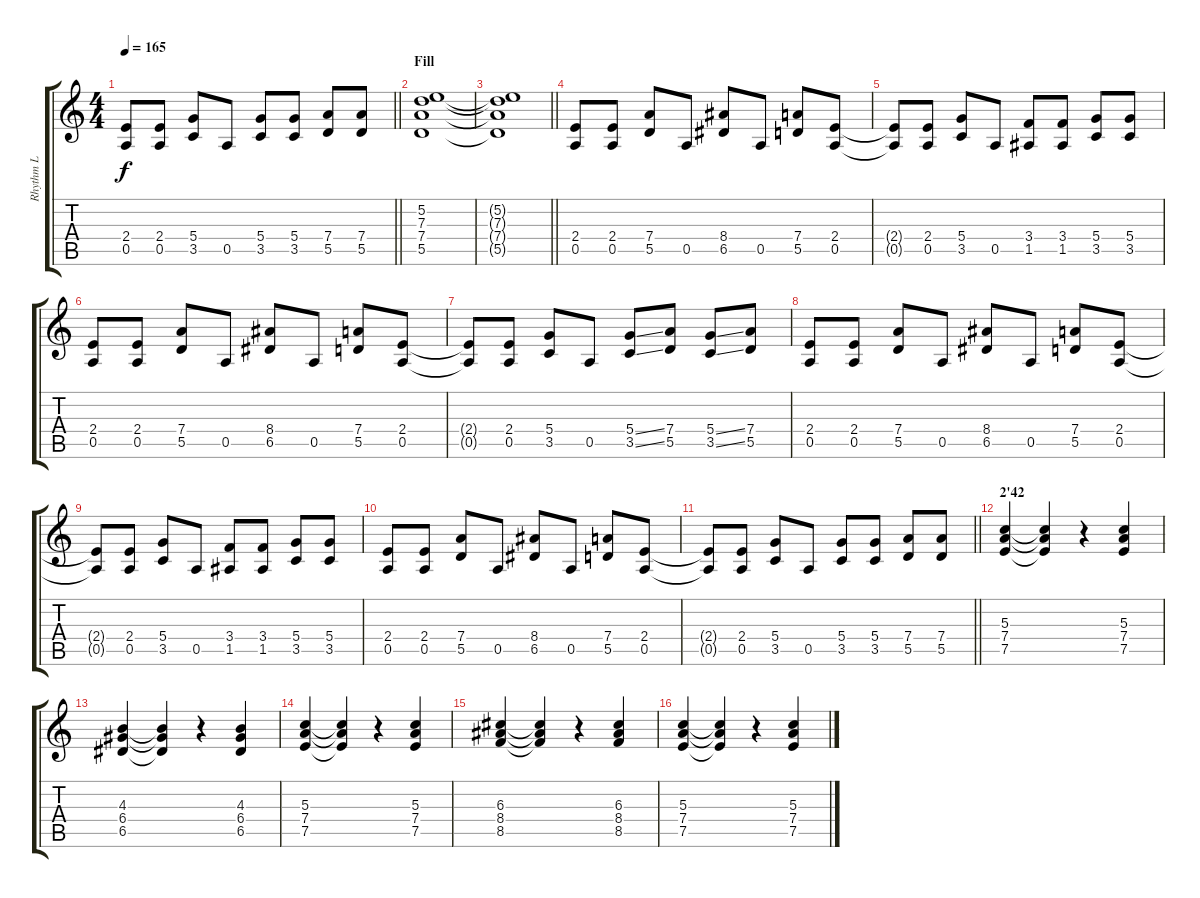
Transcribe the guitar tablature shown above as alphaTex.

\track ("Rhythm L" "Rhythm L") {instrument distortionguitar}
\staff {score tabs}
\tuning (E4 B3 G3 D3 A2 E2) {hide}
\ts (4 4)
\tempo 165
\clef g2
\barLineRight lightlight
\ks c
(2.4{t} 0.5{t}).8{dy f} (2.4 0.5).8 (5.4 3.5).8 0.5.8 (5.4 3.5).8 (5.4 3.5).8 (7.4 5.5).8 (7.4 5.5).8 |
\section ("" "Fill")
(5.2 7.3 7.4 5.5).1 |
\barLineRight lightlight
(5.2{t} 7.3{t} 7.4{t} 5.5{t}).1 |
(2.4 0.5).8 (2.4 0.5).8 (7.4 5.5).8 0.5.8 (8.4 6.5).8 0.5.8 (7.4 5.5).8 (2.4 0.5).8 |
(2.4{t} 0.5{t}).8 (2.4 0.5).8 (5.4 3.5).8 0.5.8 (3.4 1.5).8 (3.4 1.5).8 (5.4 3.5).8 (5.4 3.5).8 |
(2.4 0.5).8 (2.4 0.5).8 (7.4 5.5).8 0.5.8 (8.4 6.5).8 0.5.8 (7.4 5.5).8 (2.4 0.5).8 |
(2.4{t} 0.5{t}).8 (2.4 0.5).8 (5.4 3.5).8 0.5.8 (5.4{ss} 3.5{ss}).8 (7.4 5.5).8 (5.4{ss} 3.5{ss}).8 (7.4 5.5).8 |
(2.4 0.5).8 (2.4 0.5).8 (7.4 5.5).8 0.5.8 (8.4 6.5).8 0.5.8 (7.4 5.5).8 (2.4 0.5).8 |
(2.4{t} 0.5{t}).8 (2.4 0.5).8 (5.4 3.5).8 0.5.8 (3.4 1.5).8 (3.4 1.5).8 (5.4 3.5).8 (5.4 3.5).8 |
(2.4 0.5).8 (2.4 0.5).8 (7.4 5.5).8 0.5.8 (8.4 6.5).8 0.5.8 (7.4 5.5).8 (2.4 0.5).8 |
\barLineRight lightlight
(2.4{t} 0.5{t}).8 (2.4 0.5).8 (5.4 3.5).8 0.5.8 (5.4 3.5).8 (5.4 3.5).8 (7.4 5.5).8 (7.4 5.5).8 |
\section ("" "2'42")
(5.3 7.4 7.5).4 (5.3{t} 7.4{t} 7.5{t}).4 r.4 (5.3 7.4 7.5).4 |
(4.3 6.4 6.5).4 (4.3{t} 6.4{t} 6.5{t}).4 r.4 (4.3 6.4 6.5).4 |
(5.3 7.4 7.5).4 (5.3{t} 7.4{t} 7.5{t}).4 r.4 (5.3 7.4 7.5).4 |
(6.3 8.4 8.5).4 (6.3{t} 8.4{t} 8.5{t}).4 r.4 (6.3 8.4 8.5).4 |
(5.3 7.4 7.5).4 (5.3{t} 7.4{t} 7.5{t}).4 r.4 (5.3 7.4 7.5).4
